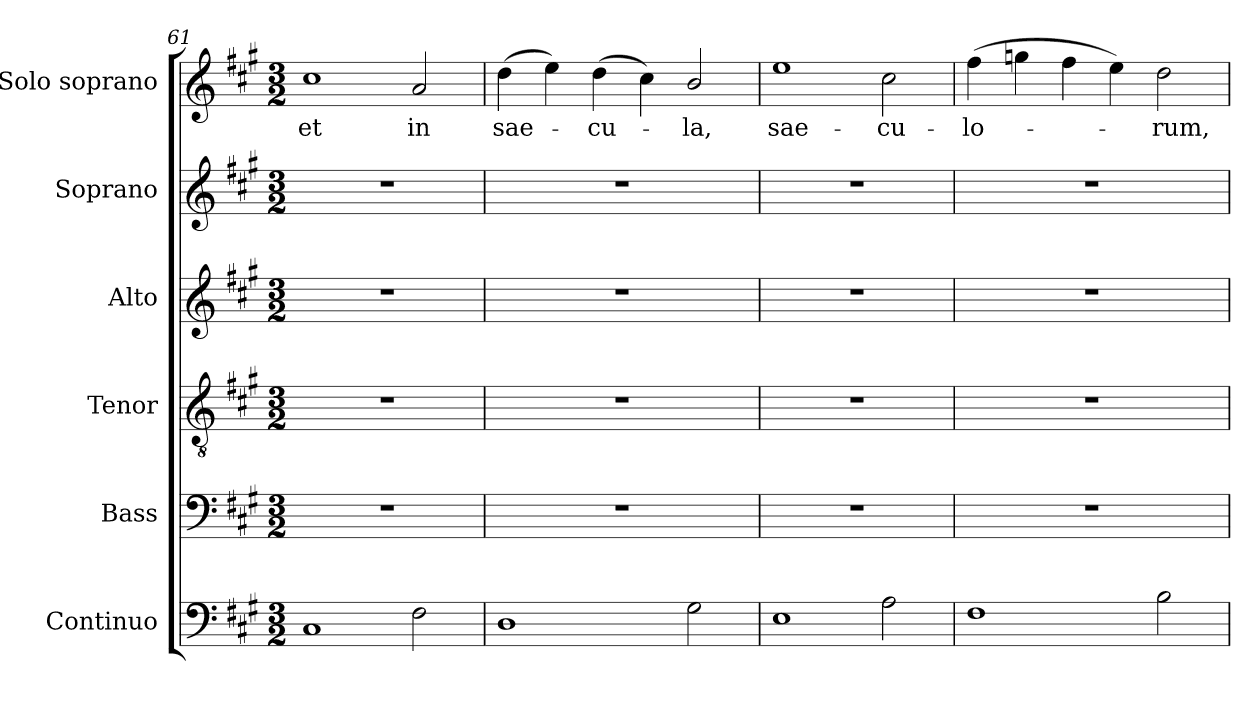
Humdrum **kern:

**kern	**kern	**kern	**kern	**kern	**kern	**text
*part6	*part5	*part4	*part3	*part2	*part1	*part1
*staff6	*staff5	*staff4	*staff3	*staff2	*staff1	*staff1
*I"Continuo	*I"Bass	*I"Tenor	*I"Alto	*I"Soprano	*I"Solo soprano	*
*I'Cont.	*I'B.	*I'T.	*I'A.	*I'S.	*I'S.	*
*clefF4	*clefF4	*clefGv2	*clefG2	*clefG2	*clefG2	*
*	*	*ITrd7c12	*	*	*	*
*k[f#c#g#]	*k[f#c#g#]	*k[f#c#g#]	*k[f#c#g#]	*k[f#c#g#]	*k[f#c#g#]	*
*A:	*A:	*A:	*A:	*A:	*A:	*
*M3/2	*M3/2	*M3/2	*M3/2	*M3/2	*M3/2	*
=61	=61	=61	=61	=61	=61	=61
!	!LO:N:vis=1	!LO:N:vis=1	!LO:N:vis=1	!LO:N:vis=1	!	!
!	!	!	!	!	!	!LO:LY:b:color=#000000
1C#i	1.r	1.r	1.r	1.r	1cc#i	et
!	!	!	!	!	!	!LO:LY:b:color=#000000
2F#i\	.	.	.	.	2ai/	in
=62	=62	=62	=62	=62	=62	=62
!	!LO:N:vis=1	!LO:N:vis=1	!LO:N:vis=1	!LO:N:vis=1	!	!
!	!	!	!	!	!	!LO:LY:b:color=#000000
1Di	1.r	1.r	1.r	1.r	(4ddi\	sae-
.	.	.	.	.	4eei\)	.
!	!	!	!	!	!	!LO:LY:b:color=#000000
.	.	.	.	.	(4ddi\	-cu-
.	.	.	.	.	4cc#i\)	.
!	!	!	!	!	!	!LO:LY:b:color=#000000
2G#i\	.	.	.	.	2bi/	-la,
=63	=63	=63	=63	=63	=63	=63
!	!LO:N:vis=1	!LO:N:vis=1	!LO:N:vis=1	!LO:N:vis=1	!	!
!	!	!	!	!	!	!LO:LY:b:color=#000000
1Ei	1.r	1.r	1.r	1.r	1eei	sae-
!	!	!	!	!	!	!LO:LY:b:color=#000000
2Ai\	.	.	.	.	2cc#i\	-cu-
!!LO:LB:g=z
=64	=64	=64	=64	=64	=64	=64
!	!LO:N:vis=1	!LO:N:vis=1	!LO:N:vis=1	!LO:N:vis=1	!	!
!	!	!	!	!	!	!LO:LY:b:color=#000000
1F#i	1.r	1.r	1.r	1.r	(4ff#i\	-lo-
.	.	.	.	.	4ggni\	.
.	.	.	.	.	4ff#i\	.
.	.	.	.	.	4eei\)	.
!	!	!	!	!	!	!LO:LY:b:color=#000000
2Bi\	.	.	.	.	2ddi\	-rum,
=	=	=	=	=	=	=
*-	*-	*-	*-	*-	*-	*-
